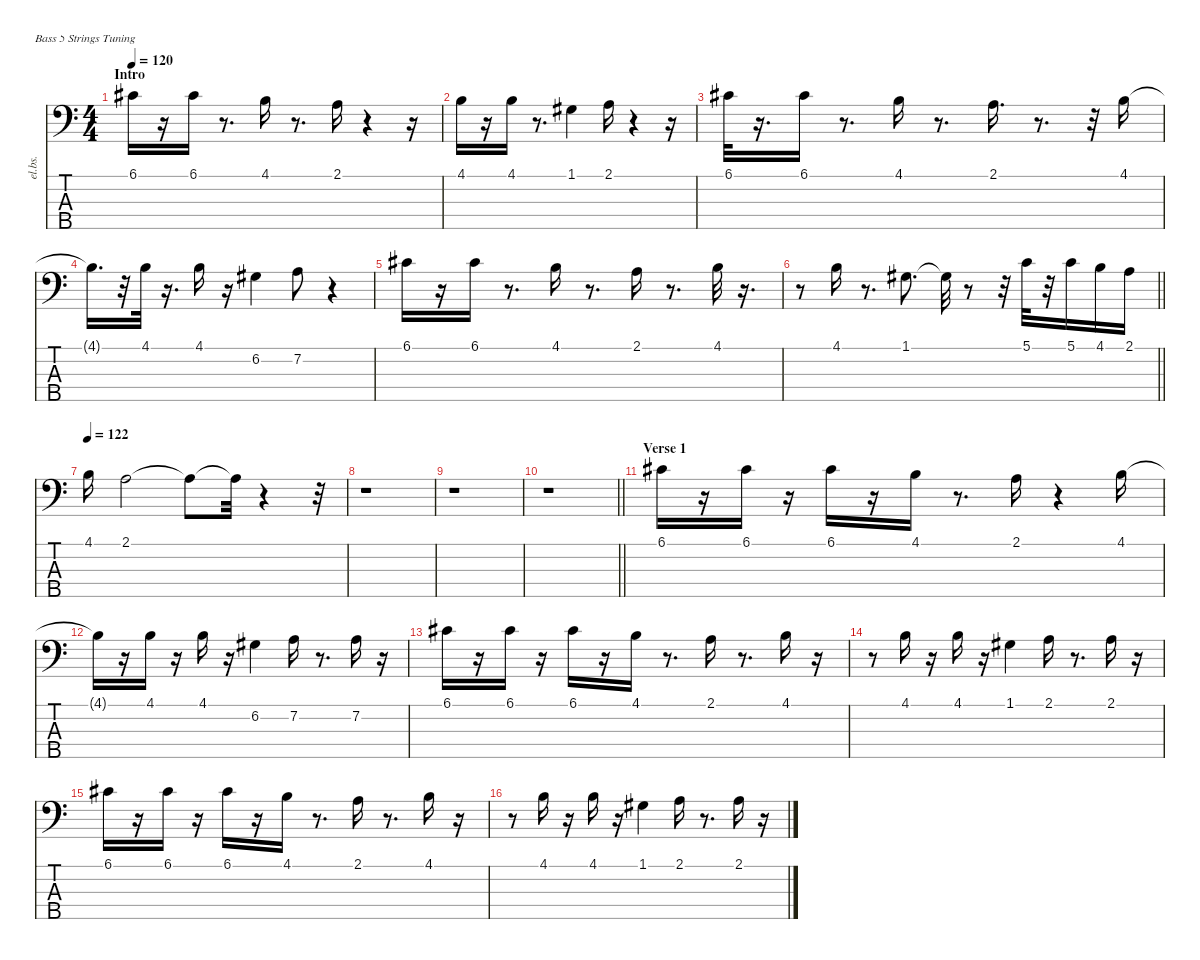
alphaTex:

\defaultSystemsLayout 4
\hideDynamics
\bracketExtendMode nobrackets
\otherSystemsTrackNameOrientation horizontal
\track ("Bass 1" "el.bs.") {defaultSystemsLayout 4 instrument slapbass1}
\staff {score tabs}
\tuning (G2 D2 A1 E1 B0)
\ts (4 4)
\beaming (8 2 2 2 2)
\section ("" "Intro")
\tempo 120
\clef f4
\ks c
6.1{acc #}.16{dy ff instrument slapbass1 beam Down} r.16{beam Down} 6.1{acc #}.16{dy f beam Down} r.8{d beam Down} 4.1.16{beam Down} r.8{d beam Down} 2.1.16{beam Down} r.4{beam Down} r.16{beam Down} |
4.1.16{beam Down} r.16{beam Down} 4.1.16{beam Down} r.8{d beam Down} 1.1{acc #}.4{beam Down} 2.1.16{beam Down} r.4{beam Down} r.16{beam Down} |
6.1{acc #}.32{dy ff beam Down} r.16{d beam Down} 6.1{acc #}.16{dy f beam Down} r.8{d beam Down} 4.1.16{beam Down} r.8{d beam Down} 2.1.16{d beam Down} r.8{d beam Down} r.32{beam Down} 4.1.16{beam Down} |
4.1{t}.16{d beam Down} r.32{beam Down} 4.1.32{beam Down} r.16{d beam Down} 4.1.16{dy ff beam Down} r.16{beam Down} 6.2{acc #}.4{beam Down} 7.2.8{dy f beam Down} r.4{beam Down} |
6.1{acc #}.16{dy ff beam Down} r.16{beam Down} 6.1{acc #}.16{dy fff beam Down} r.8{d beam Down} 4.1.16{dy ff beam Down} r.8{d beam Down} 2.1.16{beam Down} r.8{d beam Down} 4.1.32{dy f beam Down} r.16{d beam Down} |
\barLineRight lightlight
r.8{beam Down} 4.1.16{dy ff beam Down} r.8{d beam Down} 1.1{acc #}.8{d beam Down} 1.1{t acc #}.32{dy f beam Down} r.8{beam Down} r.32{beam Down} 5.1.32{dy ff beam Down} r.32{beam Down} 5.1.16{dy mf beam Down} 4.1.16{dy f beam Down} 2.1.16{dy mf beam Down} |
\tempo 122
4.1.16{dy f beam Down} 2.1.2{beam Down} 2.1{t}.8{beam Down} 2.1{t}.32{beam Down} r.4{beam Down} r.32{beam Down} |
r.1{beam Down} |
r.1{beam Down} |
\barLineRight lightlight
r.1{beam Down} |
\section ("" "Verse 1")
6.1{acc #}.16{dy ff beam Down} r.16{beam Down} 6.1{acc #}.16{dy f beam Down} r.16{beam Down} 6.1{acc #}.16{beam Down} r.16{beam Down} 4.1.16{beam Down} r.8{d beam Down} 2.1.16{beam Down} r.4{beam Down} 4.1.16{beam Down} |
4.1{t}.16{beam Down} r.16{beam Down} 4.1.16{beam Down} r.16{beam Down} 4.1.16{dy ff beam Down} r.16{beam Down} 6.2{acc #}.4{dy mf beam Down} 7.2.16{dy f beam Down} r.8{d beam Down} 7.2.16{beam Down} r.16{beam Down} |
6.1{acc #}.16{dy mf beam Down} r.16{beam Down} 6.1{acc #}.16{beam Down} r.16{beam Down} 6.1{acc #}.16{dy f beam Down} r.16{beam Down} 4.1.16{beam Down} r.8{d beam Down} 2.1.16{beam Down} r.8{d beam Down} 4.1.16{dy ff beam Down} r.16{beam Down} |
r.8{beam Down} 4.1.16{dy f beam Down} r.16{beam Down} 4.1.16{beam Down} r.16{beam Down} 1.1{acc #}.4{dy ff beam Down} 2.1.16{dy f beam Down} r.8{d beam Down} 2.1.16{beam Down} r.16{beam Down} |
6.1{acc #}.16{beam Down} r.16{beam Down} 6.1{acc #}.16{beam Down} r.16{beam Down} 6.1{acc #}.16{beam Down} r.16{beam Down} 4.1.16{beam Down} r.8{d beam Down} 2.1.16{beam Down} r.8{d beam Down} 4.1.16{dy ff beam Down} r.16{beam Down} |
r.8{beam Down} 4.1.16{dy f beam Down} r.16{beam Down} 4.1.16{beam Down} r.16{beam Down} 1.1{acc #}.4{beam Down} 2.1.16{dy ff beam Down} r.8{d beam Down} 2.1.16{dy f beam Down} r.16{beam Down}
